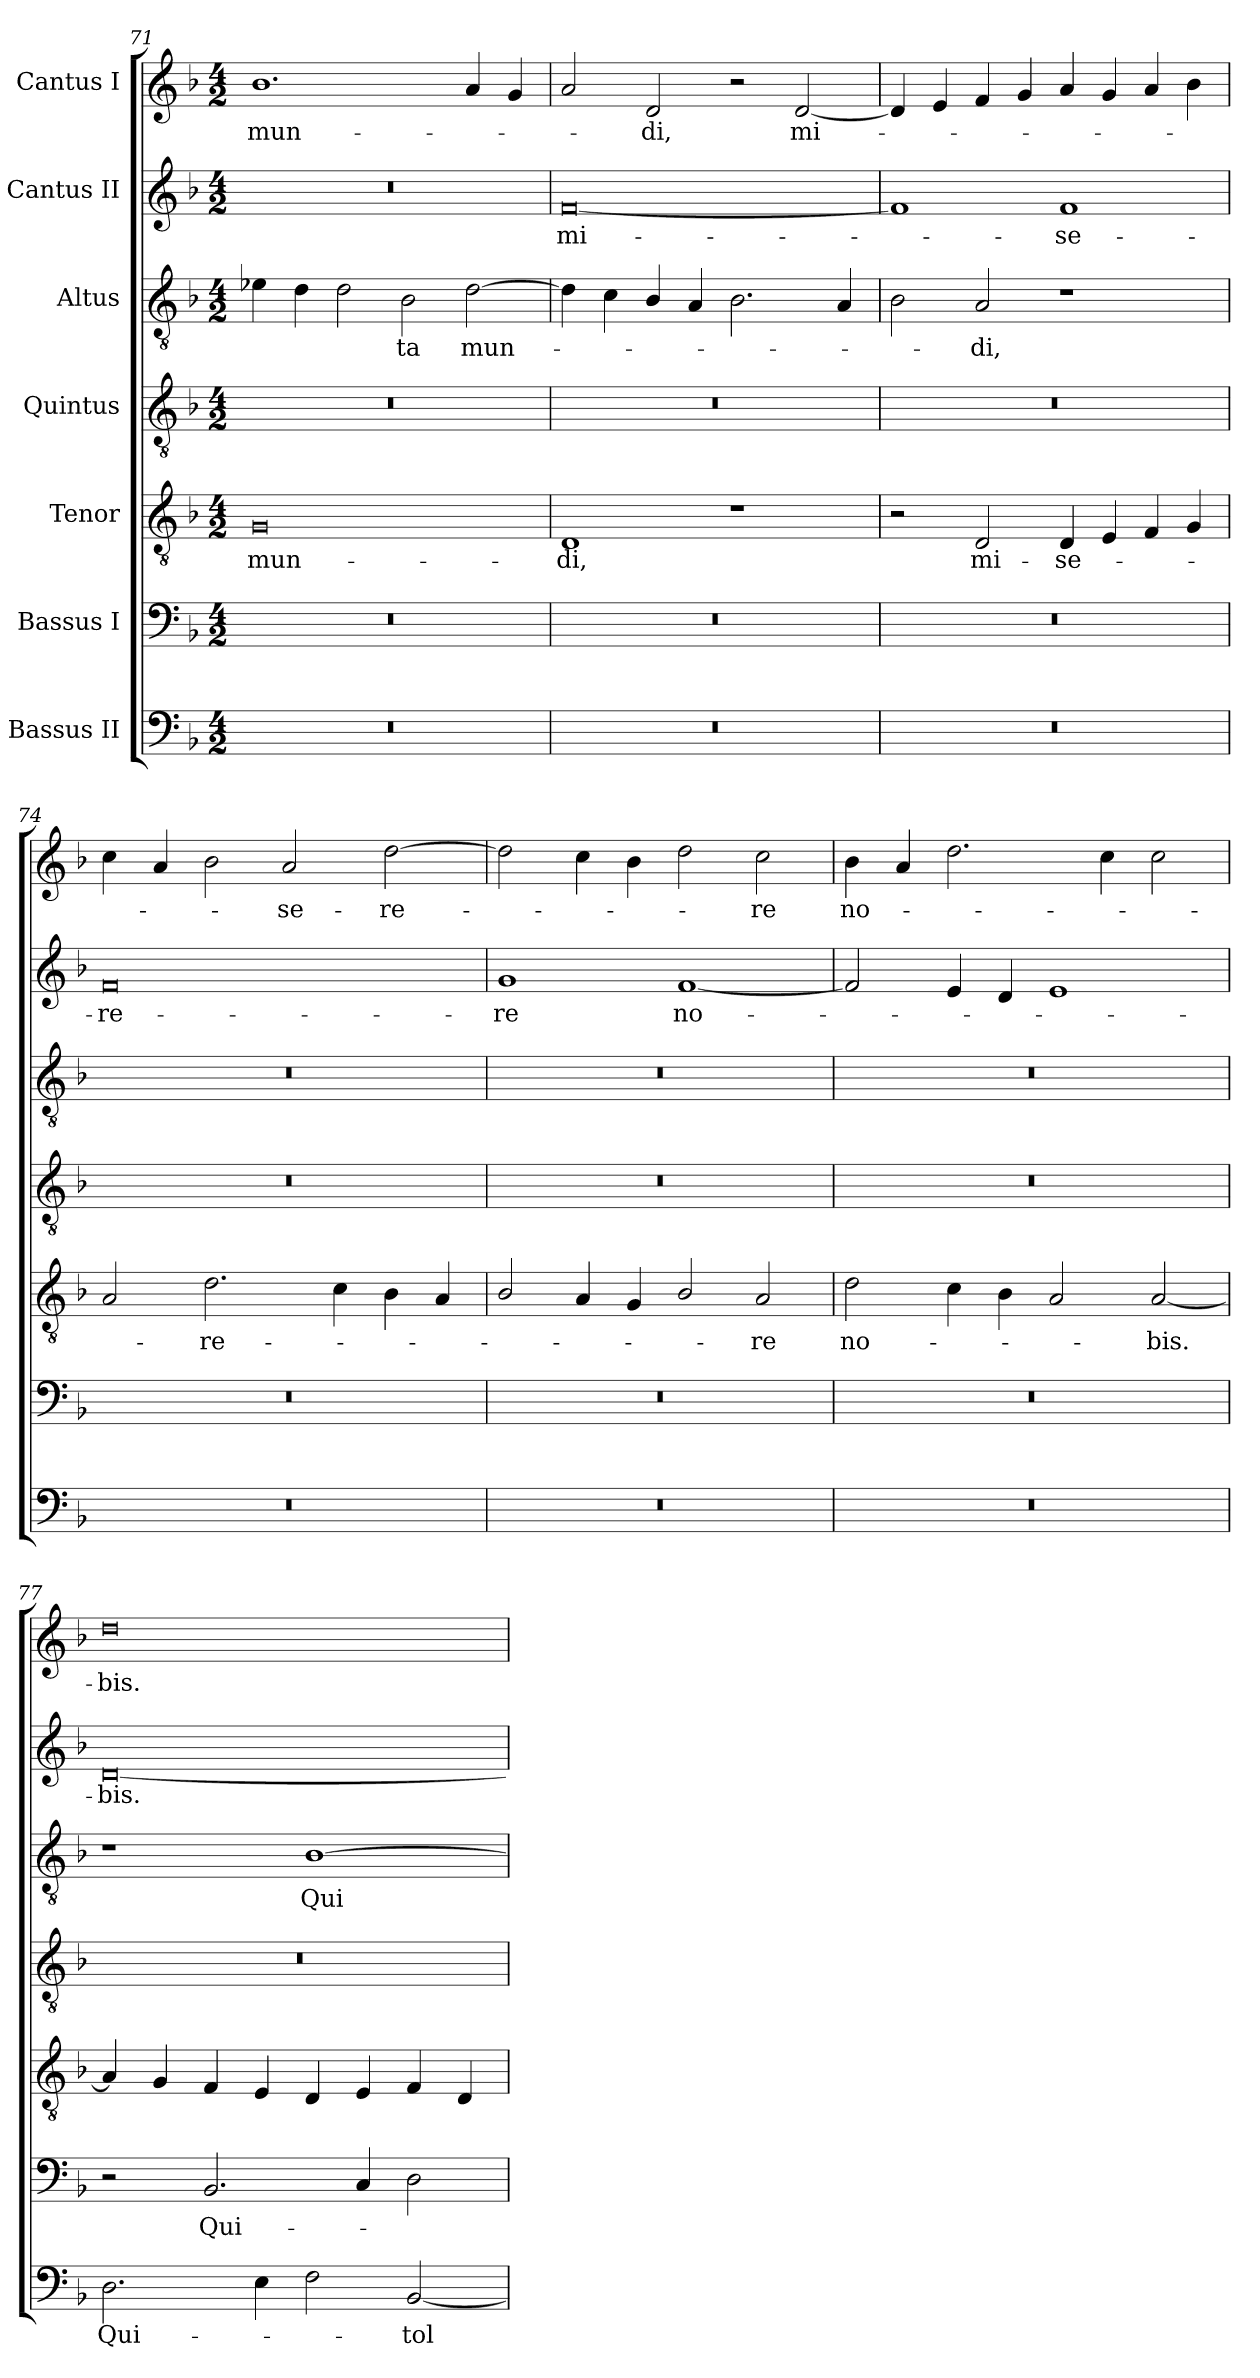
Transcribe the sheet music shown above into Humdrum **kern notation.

**kern	**text	**kern	**text	**kern	**text	**kern	**kern	**text	**kern	**text	**kern	**text
*part7	*part7	*part6	*part6	*part5	*part5	*part4	*part3	*part3	*part2	*part2	*part1	*part1
*staff7	*staff7	*staff6	*staff6	*staff5	*staff5	*staff4	*staff3	*staff3	*staff2	*staff2	*staff1	*staff1
*I"Bassus II	*	*I"Bassus I	*	*I"Tenor	*	*I"Quintus	*I"Altus	*	*I"Cantus II	*	*I"Cantus I	*
*clefF4	*	*clefF4	*	*clefGv2	*	*clefGv2	*clefGv2	*	*clefG2	*	*clefG2	*
*k[b-]	*	*k[b-]	*	*k[b-]	*	*k[b-]	*k[b-]	*	*k[b-]	*	*k[b-]	*
*M4/2	*	*M4/2	*	*M4/2	*	*M4/2	*M4/2	*	*M4/2	*	*M4/2	*
=71	=71	=71	=71	=71	=71	=71	=71	=71	=71	=71	=71	=71
0r	.	0r	.	0G/	mun-	0r	4e-X\	.	0r	.	1.b-\	mun-
.	.	.	.	.	.	.	4d\	.	.	.	.	.
.	.	.	.	.	.	.	2d\	.	.	.	.	.
.	.	.	.	.	.	.	2B-\	-ta	.	.	.	.
.	.	.	.	.	.	.	[2d\	mun-	.	.	4a/	.
.	.	.	.	.	.	.	.	.	.	.	4g/	.
=72	=72	=72	=72	=72	=72	=72	=72	=72	=72	=72	=72	=72
0r	.	0r	.	1D/	-di,	0r	4d\]	.	[0f/	mi-	2a/	.
.	.	.	.	.	.	.	4c\	.	.	.	.	.
.	.	.	.	.	.	.	4B-/	.	.	.	2d/	-di,
.	.	.	.	.	.	.	4A/	.	.	.	.	.
.	.	.	.	1r	.	.	2.B-\	.	.	.	2r	.
.	.	.	.	.	.	.	.	.	.	.	[2d/	mi-
.	.	.	.	.	.	.	4A/	.	.	.	.	.
=73	=73	=73	=73	=73	=73	=73	=73	=73	=73	=73	=73	=73
0r	.	0r	.	2r	.	0r	2B-\	.	1f/]	.	4d/]	.
.	.	.	.	.	.	.	.	.	.	.	4e/	.
.	.	.	.	2D/	mi-	.	2A/	-di,	.	.	4f/	.
.	.	.	.	.	.	.	.	.	.	.	4g/	.
.	.	.	.	4D/	-se-	.	1r	.	1f/	-se-	4a/	.
.	.	.	.	4E/	.	.	.	.	.	.	4g/	.
.	.	.	.	4F/	.	.	.	.	.	.	4a/	.
.	.	.	.	4G/	.	.	.	.	.	.	4b-\	.
=74	=74	=74	=74	=74	=74	=74	=74	=74	=74	=74	=74	=74
0r	.	0r	.	2A/	.	0r	0r	.	0f/	-re-	4cc\	.
.	.	.	.	.	.	.	.	.	.	.	4a/	.
.	.	.	.	2.d\	-re-	.	.	.	.	.	2b-\	.
.	.	.	.	.	.	.	.	.	.	.	2a/	-se-
.	.	.	.	4c\	.	.	.	.	.	.	.	.
.	.	.	.	4B-\	.	.	.	.	.	.	[2dd\	-re-
.	.	.	.	4A/	.	.	.	.	.	.	.	.
=75	=75	=75	=75	=75	=75	=75	=75	=75	=75	=75	=75	=75
0r	.	0r	.	2B-/	.	0r	0r	.	1g/	-re	2dd\]	.
.	.	.	.	4A/	.	.	.	.	.	.	4cc\	.
.	.	.	.	4G/	.	.	.	.	.	.	4b-\	.
.	.	.	.	2B-/	.	.	.	.	[1f/	no-	2dd\	.
.	.	.	.	2A/	-re	.	.	.	.	.	2cc\	-re
=76	=76	=76	=76	=76	=76	=76	=76	=76	=76	=76	=76	=76
0r	.	0r	.	2d\	no-	0r	0r	.	2f/]	.	4b-\	no-
.	.	.	.	.	.	.	.	.	.	.	4a/	.
.	.	.	.	4c\	.	.	.	.	4e/	.	2.dd\	.
.	.	.	.	4B-\	.	.	.	.	4d/	.	.	.
.	.	.	.	2A/	.	.	.	.	1e/	.	.	.
.	.	.	.	.	.	.	.	.	.	.	4cc\	.
.	.	.	.	[2A/	-bis.	.	.	.	.	.	2cc\	.
=77	=77	=77	=77	=77	=77	=77	=77	=77	=77	=77	=77	=77
2.D\	Qui-	2r	.	4A/]	.	0r	1r	.	[0d/	-bis.	0dd\	-bis.
.	.	.	.	4G/	.	.	.	.	.	.	.	.
.	.	2.BB-/	Qui-	4F/	.	.	.	.	.	.	.	.
4E\	.	.	.	4E/	.	.	.	.	.	.	.	.
2F\	.	.	.	4D/	.	.	[1B-\	Qui-	.	.	.	.
.	.	4C/	.	4E/	.	.	.	.	.	.	.	.
[2BB-/	tol-	2D\	.	4F/	.	.	.	.	.	.	.	.
.	.	.	.	4D/	.	.	.	.	.	.	.	.
=	=	=	=	=	=	=	=	=	=	=	=	=
*-	*-	*-	*-	*-	*-	*-	*-	*-	*-	*-	*-	*-
